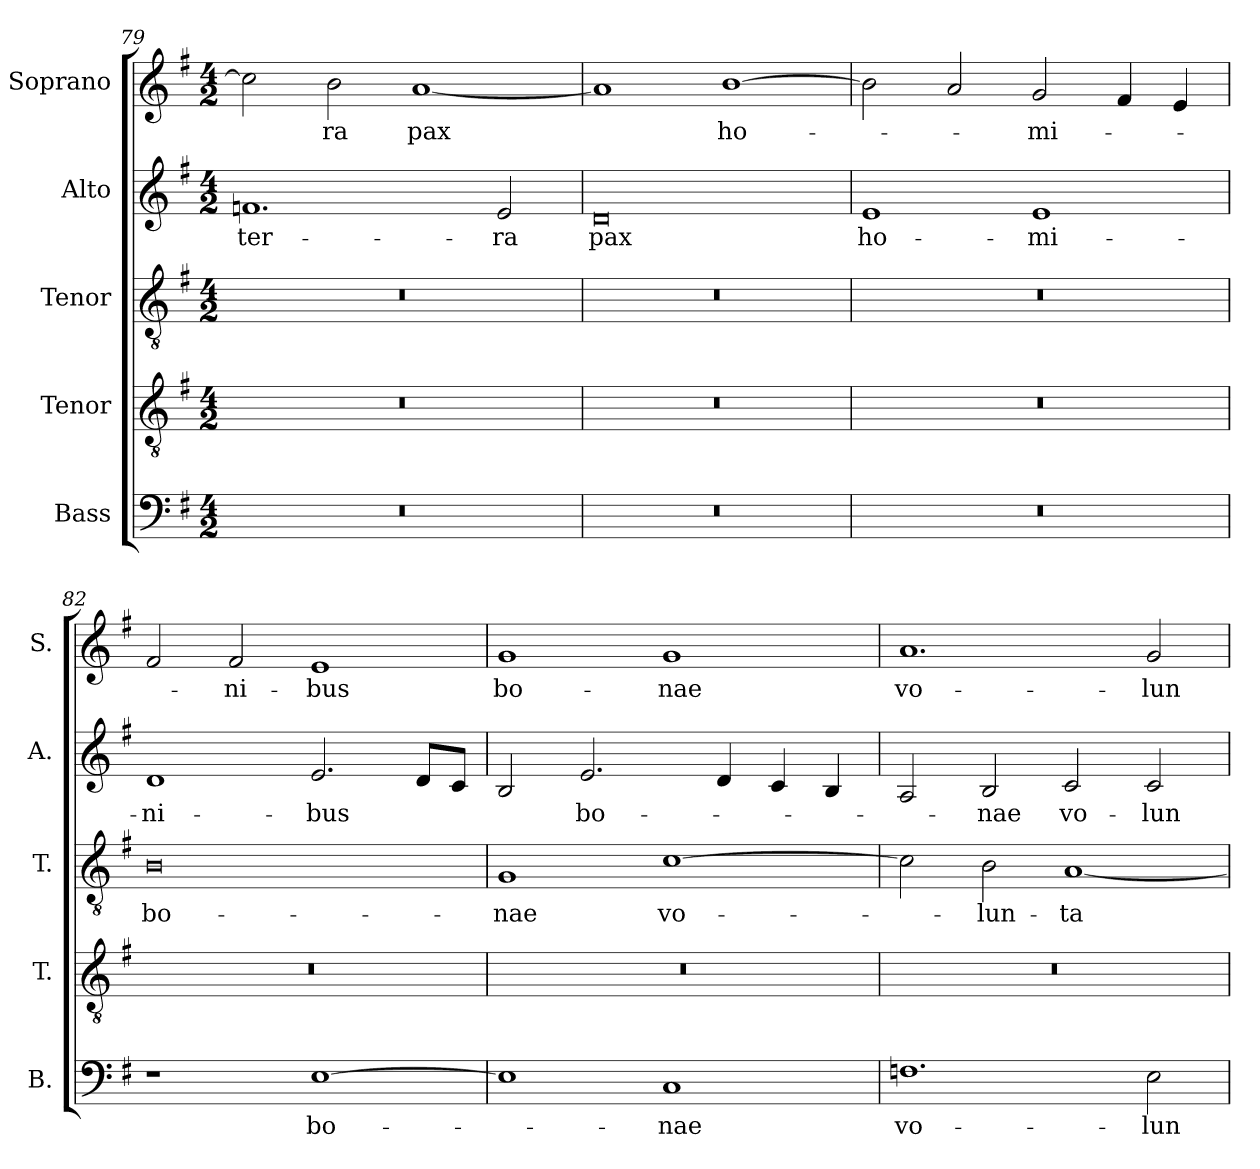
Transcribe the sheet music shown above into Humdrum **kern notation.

**kern	**text	**kern	**kern	**text	**kern	**text	**kern	**text
*part5	*part5	*part4	*part3	*part3	*part2	*part2	*part1	*part1
*staff5	*staff5	*staff4	*staff3	*staff3	*staff2	*staff2	*staff1	*staff1
*I"Bass	*	*I"Tenor	*I"Tenor	*	*I"Alto	*	*I"Soprano	*
*I'B.	*	*I'T.	*I'T.	*	*I'A.	*	*I'S.	*
*clefF4	*	*clefGv2	*clefGv2	*	*clefG2	*	*clefG2	*
*	*	*ITrd7c12	*ITrd7c12	*	*	*	*	*
*k[f#]	*	*k[f#]	*k[f#]	*	*k[f#]	*	*k[f#]	*
*G:	*	*G:	*G:	*	*G:	*	*G:	*
*M4/2	*	*M4/2	*M4/2	*	*M4/2	*	*M4/2	*
=79	=79	=79	=79	=79	=79	=79	=79	=79
!LO:N:vis=1	!	!LO:N:vis=1	!LO:N:vis=1	!	!	!	!	!
!	!	!	!	!	!	!LO:LY:b:color=#000000	!	!
0r	.	0r	0r	.	1.fni	ter-	2cci\]	.
!	!	!	!	!	!	!	!	!LO:LY:b:color=#000000
.	.	.	.	.	.	.	2bi\	-ra
!	!	!	!	!	!	!	!	!LO:LY:b:color=#000000
.	.	.	.	.	.	.	[1ai	pax
!	!	!	!	!	!	!LO:LY:b:color=#000000	!	!
.	.	.	.	.	2ei/	-ra	.	.
=80	=80	=80	=80	=80	=80	=80	=80	=80
!LO:N:vis=1	!	!LO:N:vis=1	!LO:N:vis=1	!	!	!	!	!
!	!	!	!	!	!	!LO:LY:b:color=#000000	!	!
0r	.	0r	0r	.	0di	pax	1ai]	.
!	!	!	!	!	!	!	!	!LO:LY:b:color=#000000
.	.	.	.	.	.	.	[1bi	ho-
=81	=81	=81	=81	=81	=81	=81	=81	=81
!LO:N:vis=1	!	!LO:N:vis=1	!LO:N:vis=1	!	!	!	!	!
!	!	!	!	!	!	!LO:LY:b:color=#000000	!	!
0r	.	0r	0r	.	1ei	ho-	2bi\]	.
.	.	.	.	.	.	.	2ai/	.
!	!	!	!	!	!	!LO:LY:b:color=#000000	!	!
!	!	!	!	!	!	!	!	!LO:LY:b:color=#000000
.	.	.	.	.	1ei	-mi-	2gi/	-mi-
.	.	.	.	.	.	.	4f#i/	.
.	.	.	.	.	.	.	4ei/	.
=82	=82	=82	=82	=82	=82	=82	=82	=82
!	!	!LO:N:vis=1	!	!	!	!	!	!
!	!	!	!	!LO:LY:b:color=#000000	!	!	!	!
!	!	!	!	!	!	!LO:LY:b:color=#000000	!	!
1r	.	0r	0BBi	bo-	1di	-ni-	2f#i/	.
!	!	!	!	!	!	!	!	!LO:LY:b:color=#000000
.	.	.	.	.	.	.	2f#i/	-ni-
!	!LO:LY:b:color=#000000	!	!	!	!	!	!	!
!	!	!	!	!	!	!LO:LY:b:color=#000000	!	!
!	!	!	!	!	!	!	!	!LO:LY:b:color=#000000
[1Ei	bo-	.	.	.	2.ei/	-bus	1ei	-bus
.	.	.	.	.	8di/L	.	.	.
.	.	.	.	.	8ci/J	.	.	.
=83	=83	=83	=83	=83	=83	=83	=83	=83
!	!	!LO:N:vis=1	!	!	!	!	!	!
!	!	!	!	!LO:LY:b:color=#000000	!	!	!	!
!	!	!	!	!	!	!	!	!LO:LY:b:color=#000000
1Ei]	.	0r	1GGi	-nae	2Bi/	.	1gi	bo-
!	!	!	!	!	!	!LO:LY:b:color=#000000	!	!
.	.	.	.	.	2.ei/	bo-	.	.
!	!LO:LY:b:color=#000000	!	!	!	!	!	!	!
!	!	!	!	!LO:LY:b:color=#000000	!	!	!	!
!	!	!	!	!	!	!	!	!LO:LY:b:color=#000000
1Ci	-nae	.	[1Ci	vo-	.	.	1gi	-nae
.	.	.	.	.	4di/	.	.	.
.	.	.	.	.	4ci/	.	.	.
.	.	.	.	.	4Bi/	.	.	.
=84	=84	=84	=84	=84	=84	=84	=84	=84
!	!LO:LY:b:color=#000000	!LO:N:vis=1	!	!	!	!	!	!
!	!	!	!	!	!	!	!	!LO:LY:b:color=#000000
1.Fni	vo-	0r	2Ci\]	.	2Ai/	.	1.ai	vo-
!	!	!	!	!LO:LY:b:color=#000000	!	!	!	!
!	!	!	!	!	!	!LO:LY:b:color=#000000	!	!
.	.	.	2BBi\	-lun-	2Bi/	-nae	.	.
!	!	!	!	!LO:LY:b:color=#000000	!	!	!	!
!	!	!	!	!	!	!LO:LY:b:color=#000000	!	!
.	.	.	[1AAi	-ta-	2ci/	vo-	.	.
!	!LO:LY:b:color=#000000	!	!	!	!	!	!	!
!	!	!	!	!	!	!LO:LY:b:color=#000000	!	!
!	!	!	!	!	!	!	!	!LO:LY:b:color=#000000
2Ei\	-lun-	.	.	.	2ci/	-lun-	2gi/	-lun-
=	=	=	=	=	=	=	=	=
*-	*-	*-	*-	*-	*-	*-	*-	*-
